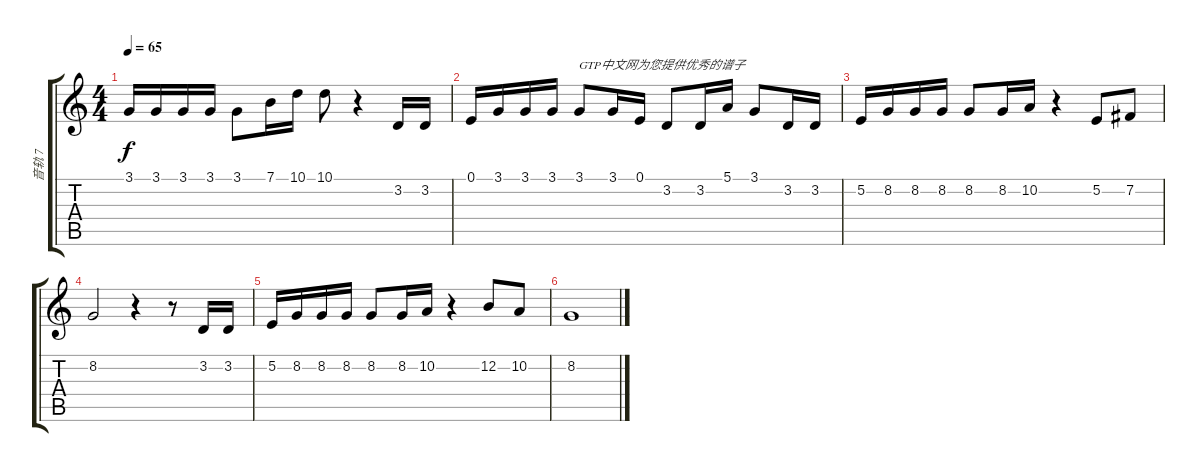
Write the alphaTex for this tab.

\track ("音轨 7" "音轨 7") {instrument acousticgrandpiano}
\staff {score tabs}
\tuning (E4 B3 G3 D3 A2 E2) {hide}
\ts (4 4)
\tempo 65
\clef g2
\ks c
3.1.16{dy f} 3.1.16 3.1.16 3.1.16 3.1.8 7.1.16 10.1.16 10.1.8 r.4 3.2.16 3.2.16 |
0.1.16 3.1.16 3.1.16 3.1.16 3.1.8{txt "GTP中文网为您提供优秀的谱子"} 3.1.16 0.1.16 3.2.8 3.2.16 5.1.16 3.1.8 3.2.16 3.2.16 |
5.2.16 8.2.16 8.2.16 8.2.16 8.2.8 8.2.16 10.2.16 r.4 5.2.8 7.2.8 |
8.2.2 r.4 r.8 3.2.16 3.2.16 |
5.2.16 8.2.16 8.2.16 8.2.16 8.2.8 8.2.16 10.2.16 r.4 12.2.8 10.2.8 |
8.2.1
